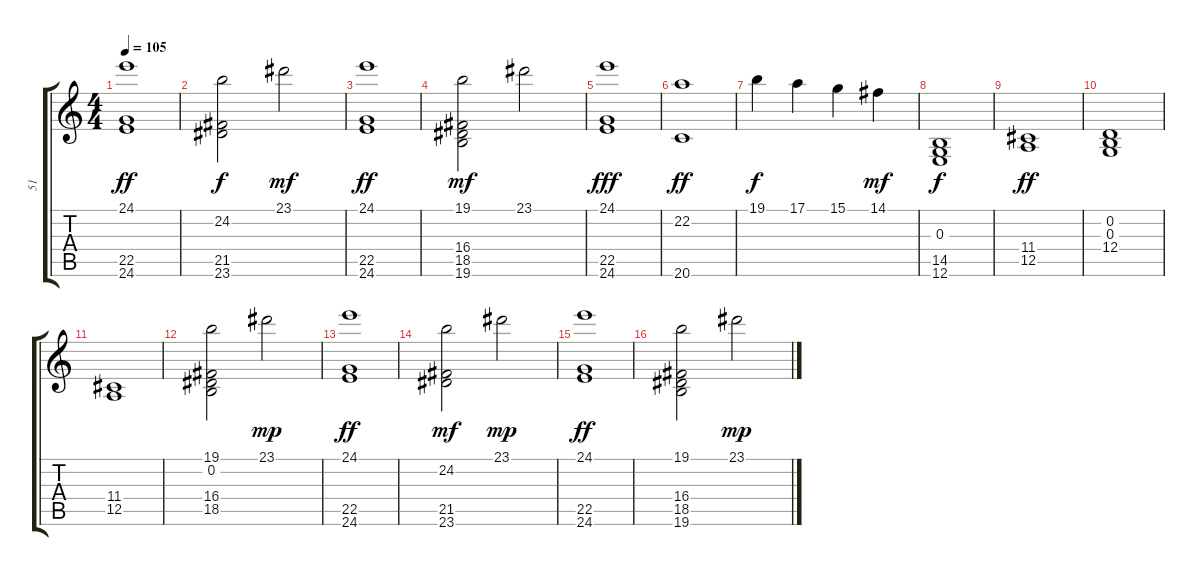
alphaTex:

\track ("51" "51") {instrument synthstrings1}
\staff {score tabs}
\tuning (E4 B3 G3 D3 A2 E2) {hide}
\ts (4 4)
\tempo 105
\clef g2
\ks c
(24.1 22.5 24.6).1{dy ff} |
(24.2 21.5 23.6).2{dy f} 23.1.2{dy mf} |
(24.1 22.5 24.6).1{dy ff} |
(19.1 16.4 18.5 19.6).2{dy mf} 23.1.2 |
(24.1 22.5 24.6).1{dy fff} |
(22.2 20.6).1{dy ff} |
19.1.4{dy f} 17.1.4 15.1.4 14.1.4{dy mf} |
(0.3 14.5 12.6).1{dy f} |
(11.4 12.5).1{dy ff} |
(0.2 0.3 12.4).1 |
(11.4 12.5).1 |
(19.1 0.2 16.4 18.5).2 23.1.2{dy mp} |
(24.1 22.5 24.6).1{dy ff} |
(24.2 21.5 23.6).2{dy mf} 23.1.2{dy mp} |
(24.1 22.5 24.6).1{dy ff} |
(19.1 16.4 18.5 19.6).2 23.1.2{dy mp}
